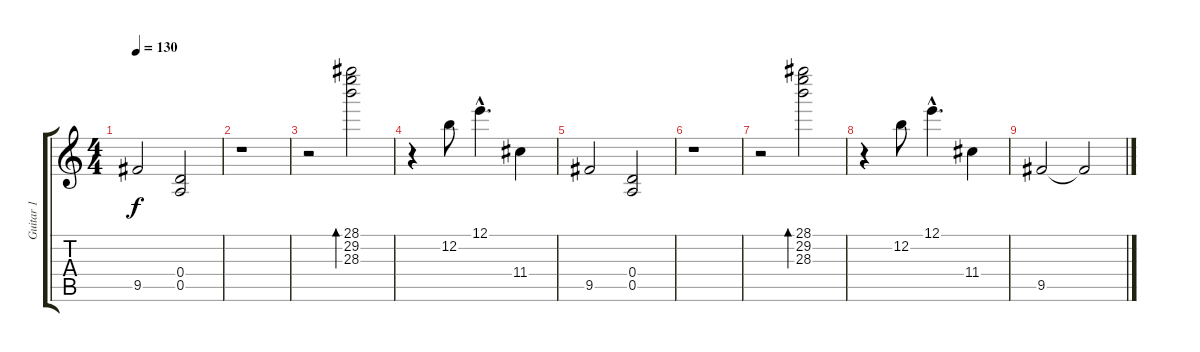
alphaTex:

\track ("Guitar 1" "Guitar 1") {instrument electricguitarclean}
\staff {score tabs}
\tuning (E4 B3 G3 D3 A2 D2) {hide}
\ts (4 4)
\tempo 130
\clef g2
\ks c
9.5.2{dy f} (0.4 0.5).2 |
r.1 |
r.2 (28.1 29.2 28.3).2{bd 120} |
r.4 12.2.8 12.1{hac}.4{d} 11.4.4 |
9.5.2 (0.4 0.5).2 |
r.1 |
r.2 (28.1 29.2 28.3).2{bd 120} |
r.4 12.2.8 12.1{hac}.4{d} 11.4.4 |
9.5.2 9.5{t}.2
